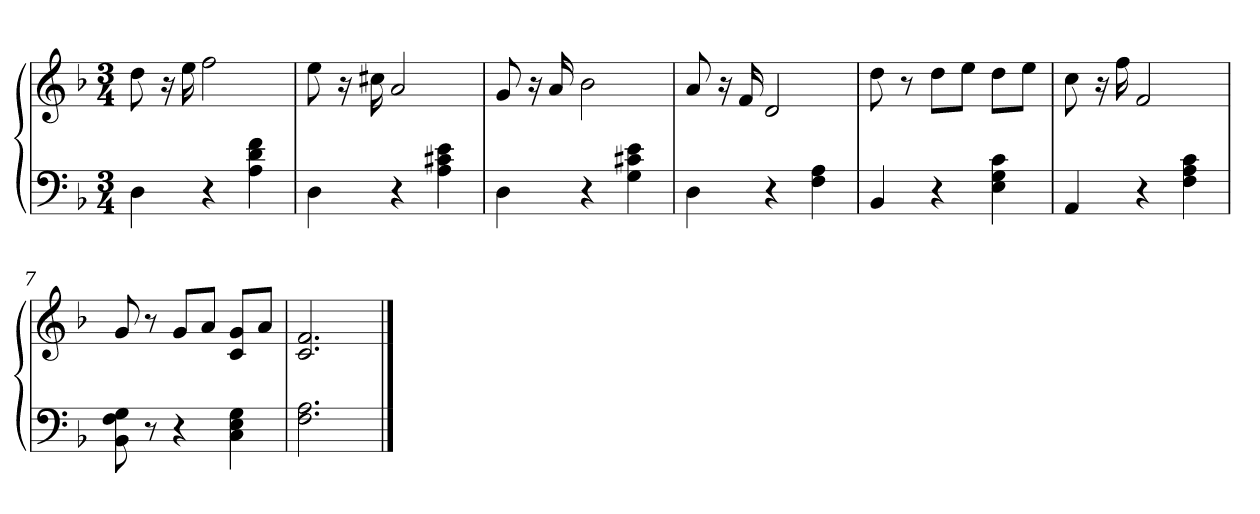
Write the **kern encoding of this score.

**kern	**kern
*part1	*part1
*staff2	*staff1
*clefF4	*clefG2
*k[b-]	*k[b-]
*M3/4	*M3/4
=	=
4D	8dd
.	16r
.	16ee
4r	2ff
4A 4d 4f	.
=2	=2
4D	8ee
.	16r
.	16cc#X
4r	2a
4A 4c#X 4e	.
=3	=3
4D	8g
.	16r
.	16a
4r	2b-
4G 4c#X 4e	.
=4	=4
4D	8a
.	16r
.	16f
4r	2d
4F 4A	.
=5	=5
4BB-	8dd
.	8r
4r	8dd\L
.	8ee\J
4E 4G 4c	8dd\L
.	8ee\J
=6	=6
4AA	8cc
.	16r
.	16ff
4r	2f
4F 4A 4c	.
=7	=7
8BB- 8F 8G	8g
8r	8r
4r	8g/L
.	8a/J
4C 4E 4G	8c/ 8g/L
.	8a/J
=8	=8
2.F 2.A	2.c 2.f
==	==
*-	*-
